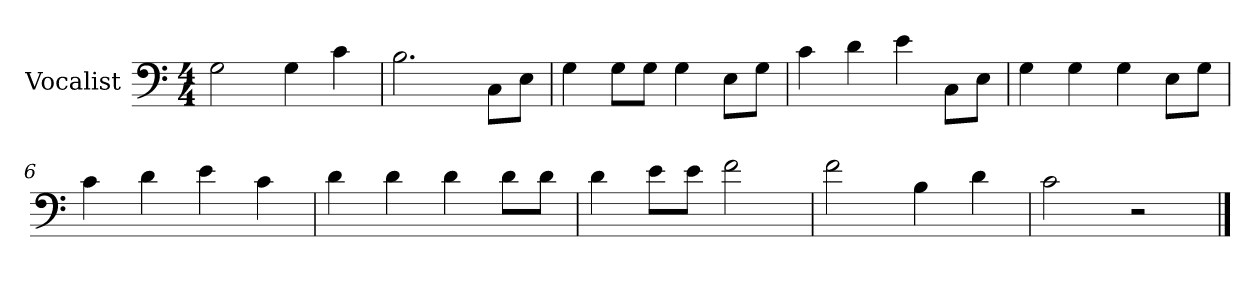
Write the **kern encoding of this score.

**kern
*part1
*staff1
*I"Vocalist
*k[]
*C:
*M4/4
=1
2G
4G
4c
=2
2.B
8CL
8EJ
=3
4G
8GL
8GJ
4G
8EL
8GJ
=4
4c
4d
4e
8CL
8EJ
=5
4G
4G
4G
8EL
8GJ
=6
4c
4d
4e
4c
=7
4d
4d
4d
8dL
8dJ
=8
4d
8eL
8eJ
2f
=9
2f
4B
4d
=10
2c
2r
==
*-
